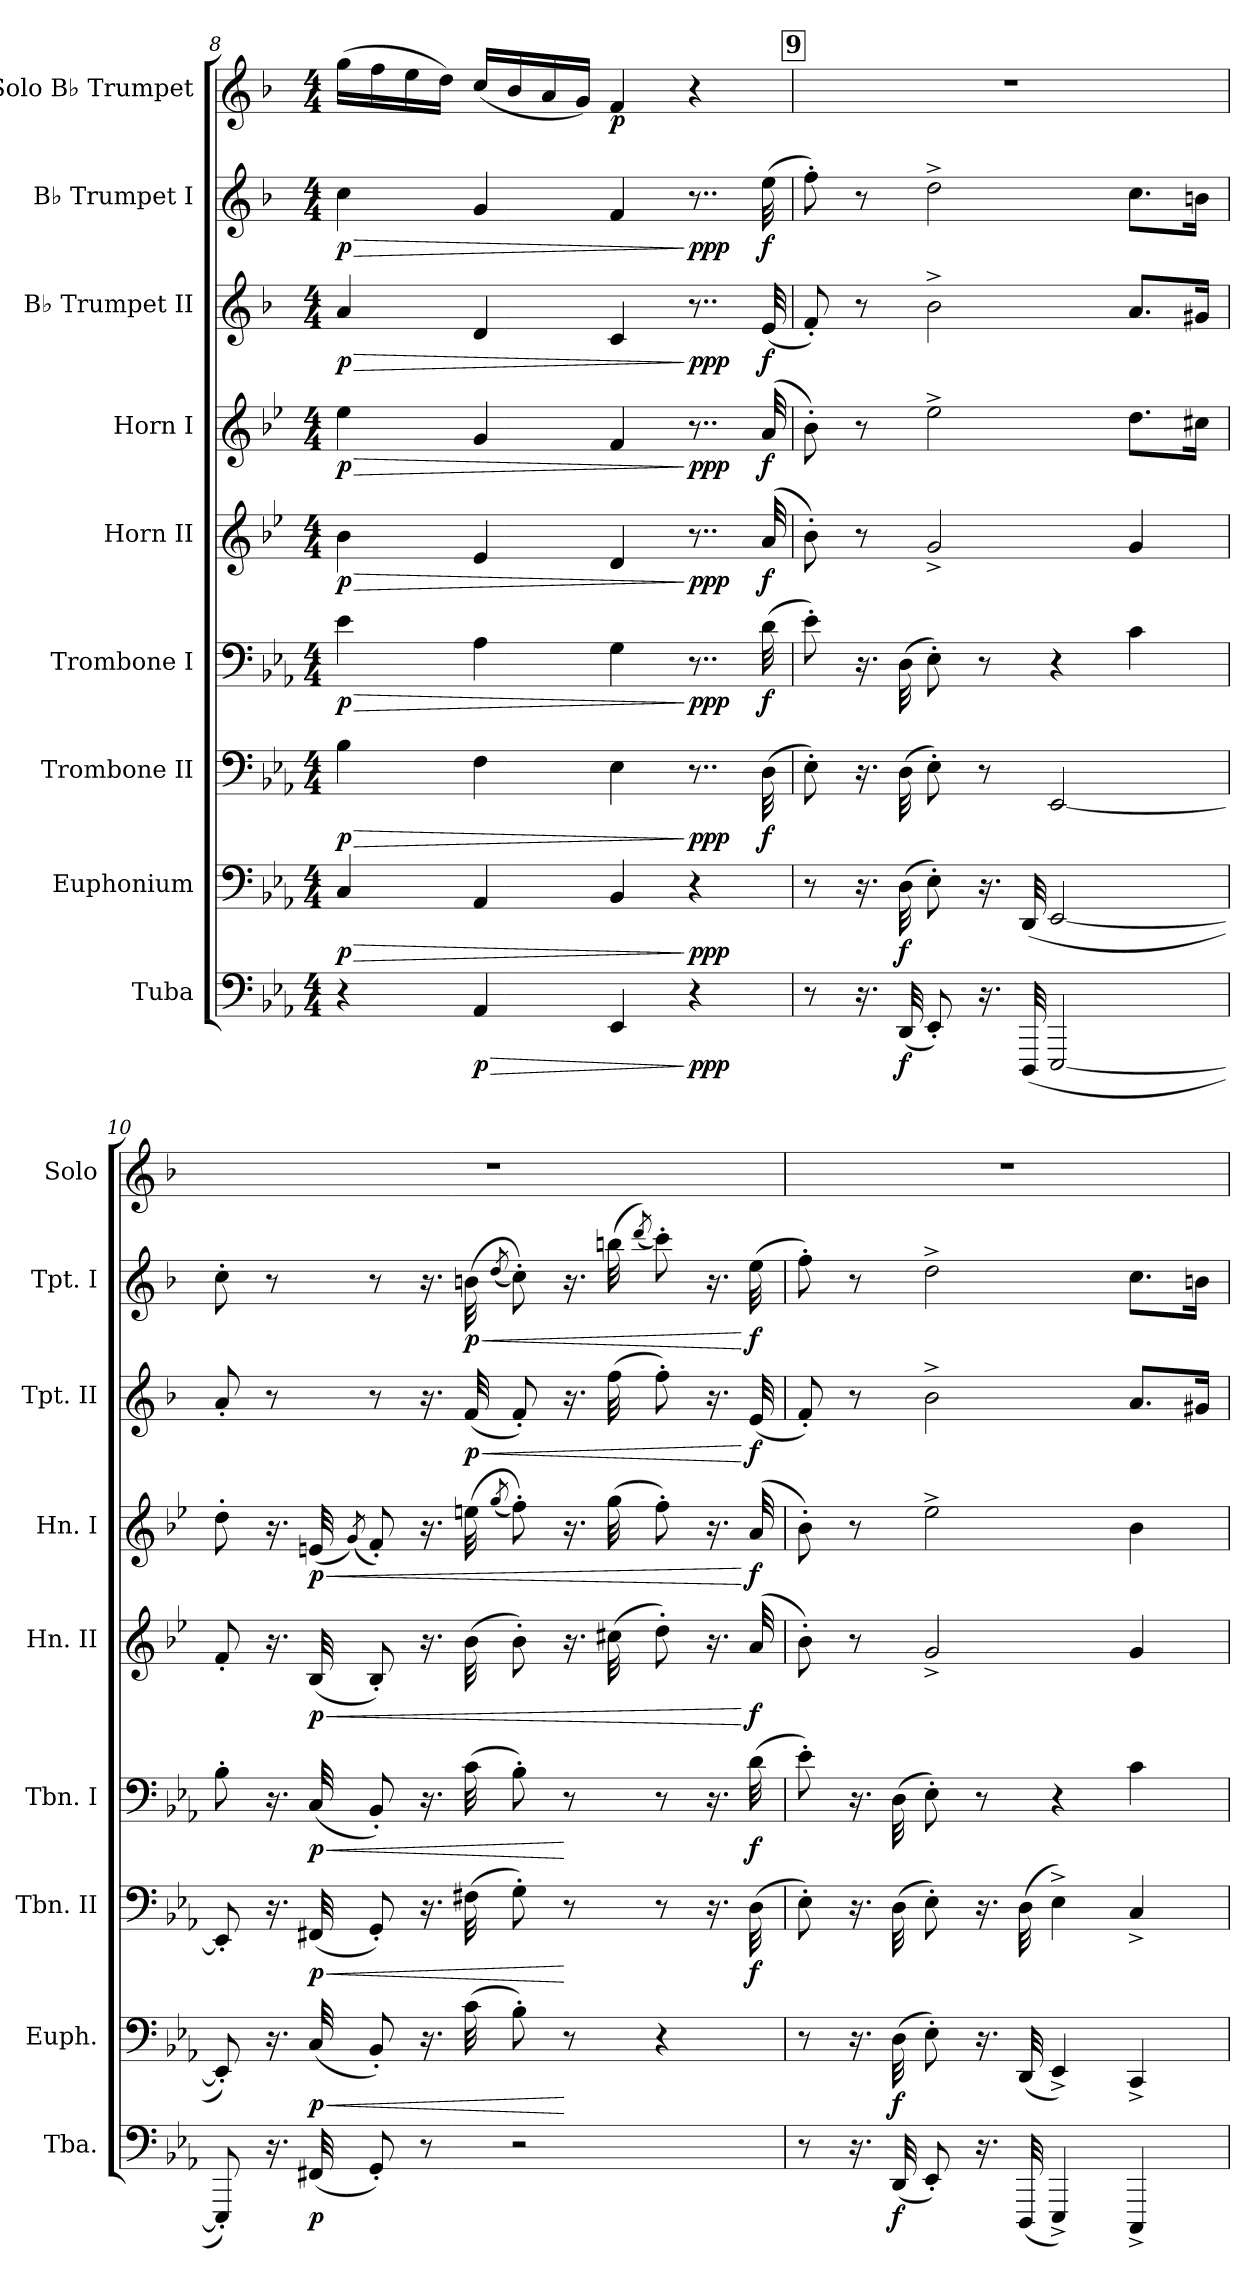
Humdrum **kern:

**kern	**dynam	**kern	**dynam	**kern	**dynam	**kern	**dynam	**kern	**dynam	**kern	**dynam	**kern	**dynam	**kern	**dynam	**kern	**dynam
*part9	*part9	*part8	*part8	*part7	*part7	*part6	*part6	*part5	*part5	*part4	*part4	*part3	*part3	*part2	*part2	*part1	*part1
*staff9	*staff9	*staff8	*staff8	*staff7	*staff7	*staff6	*staff6	*staff5	*staff5	*staff4	*staff4	*staff3	*staff3	*staff2	*staff2	*staff1	*staff1
*I"Tuba	*	*I"Euphonium	*	*I"Trombone II	*	*I"Trombone I	*	*I"Horn II	*	*I"Horn I	*	*I"B♭ Trumpet II	*	*I"B♭ Trumpet I	*	*I"Solo B♭ Trumpet	*
*I'Tba.	*	*I'Euph.	*	*I'Tbn. II	*	*I'Tbn. I	*	*I'Hn. II	*	*I'Hn. I	*	*I'Tpt. II	*	*I'Tpt. I	*	*I'Solo	*
*clefF4	*	*clefF4	*	*clefF4	*	*clefF4	*	*clefG2	*	*clefG2	*	*clefG2	*	*clefG2	*	*clefG2	*
*	*	*	*	*	*	*	*	*ITrd4c7	*	*ITrd4c7	*	*ITrd1c2	*	*ITrd1c2	*	*ITrd1c2	*
*k[b-e-a-]	*	*k[b-e-a-]	*	*k[b-e-a-]	*	*k[b-e-a-]	*	*k[b-e-a-]	*	*k[b-e-a-]	*	*k[b-e-a-]	*	*k[b-e-a-]	*	*k[b-e-a-]	*
*M4/4	*	*M4/4	*	*M4/4	*	*M4/4	*	*M4/4	*	*M4/4	*	*M4/4	*	*M4/4	*	*M4/4	*
*MM70	*	*MM70	*	*MM70	*	*MM70	*	*MM70	*	*MM70	*	*MM70	*	*MM70	*	*MM70	*
=8	=8	=8	=8	=8	=8	=8	=8	=8	=8	=8	=8	=8	=8	=8	=8	=8	=8
!	!	!	!LO:HP:b	!	!LO:HP:b	!	!LO:HP:b	!	!LO:HP:b	!	!LO:HP:b	!	!LO:HP:b	!	!LO:HP:b	!	!
!	!	!	!LO:DY:n=1:b	!	!LO:DY:n=1:b	!	!LO:DY:n=1:b	!	!LO:DY:n=1:b	!	!LO:DY:n=1:b	!	!LO:DY:n=1:b	!	!LO:DY:n=1:b	!	!
4r	.	4C/	> p	4B-\	> p	4e-\	> p	4e-\	> p	4a-\	> p	4g/	> p	4b-\	> p	(>16ff\LL	.
.	.	.	.	.	.	.	.	.	.	.	.	.	.	.	.	16ee-\	.
.	.	.	.	.	.	.	.	.	.	.	.	.	.	.	.	16dd\	.
.	.	.	.	.	.	.	.	.	.	.	.	.	.	.	.	16cc\JJ)	.
*	*	*	*	*	*	*	*	*	*	*	*	*	*	*	*	*MM60	*
!	!LO:HP:b	!	!	!	!	!	!	!	!	!	!	!	!	!	!	!	!
!	!LO:DY:n=1:b	!	!	!	!	!	!	!	!	!	!	!	!	!	!	!	!
4AA-/	> p	4AA-/	.	4F\	.	4A-\	.	4A-/	.	4c/	.	4c/	.	4f/	.	(<16b-/LL	.
.	.	.	.	.	.	.	.	.	.	.	.	.	.	.	.	16a-/	.
*	*	*	*	*	*	*	*	*	*	*	*	*	*	*	*	*MM50	*
.	.	.	.	.	.	.	.	.	.	.	.	.	.	.	.	16g/	.
*	*	*	*	*	*	*	*	*	*	*	*	*	*	*	*	*MM40	*
.	.	.	.	.	.	.	.	.	.	.	.	.	.	.	.	16f/JJ)	.
*	*	*	*	*	*	*	*	*	*	*	*	*	*	*	*	*MM30	*
!	!	!	!	!	!	!	!	!	!	!	!	!	!	!	!	!	!LO:DY:b
4EE-/	.	4BB-/	.	4E-\	.	4G\	.	4G/	.	4B-/	.	4B-/	.	4e-/	.	4e-/	p
*	*	*	*	*	*	*	*	*	*	*	*	*	*	*	*	*MM70	*
!	!LO:DY:n=2:b	!	!LO:DY:n=2:b	!	!LO:DY:n=2:b	!	!LO:DY:n=2:b	!	!LO:DY:n=2:b	!	!LO:DY:n=2:b	!	!LO:DY:n=2:b	!	!LO:DY:n=2:b	!	!
4r	] ppp	4r	] ppp	8..r	] ppp	8..r	] ppp	8..r	] ppp	8..r	] ppp	8..r	] ppp	8..r	] ppp	4r	.
!	!	!	!	!	!LO:DY:n=3:b	!	!LO:DY:n=3:b	!	!LO:DY:n=3:b	!	!LO:DY:n=3:b	!	!LO:DY:n=3:b	!	!LO:DY:n=3:b	!	!
.	.	.	.	(>32D\	f	(>32d\	f	(<32d/	f	(<32d/	f	(<32d/	f	(>32dd\	f	.	.
!!LO:PB:g=z
!!LO:REH:place=s1:a:B:fs=14:t=9
=9	=9	=9	=9	=9	=9	=9	=9	=9	=9	=9	=9	=9	=9	=9	=9	=9	=9
8r	.	8r	.	8E-'\)	.	8e-'\)	.	8e-'\)	.	8e-'\)	.	8e-'/)	.	8ee-'\)	.	1r	.
16.r	.	16.r	.	16.r	.	16.r	.	8r	.	8r	.	8r	.	8r	.	.	.
!	!LO:DY:b	!	!LO:DY:b	!	!	!	!	!	!	!	!	!	!	!	!	!	!
(<32DD/	f	(>32D\	f	(>32D\	.	(>32D\	.	.	.	.	.	.	.	.	.	.	.
8EE-'/)	.	8E-'\)	.	8E-'\)	.	8E-'\)	.	2c^/	.	2a-^\	.	2a-^\	.	2cc^\	.	.	.
16.r	.	16.r	.	8r	.	8r	.	.	.	.	.	.	.	.	.	.	.
(<32DDD/	.	(<32DD/	.	.	.	.	.	.	.	.	.	.	.	.	.	.	.
[2EEE-/	.	[2EE-/	.	[2EE-/	.	4r	.	.	.	.	.	.	.	.	.	.	.
.	.	.	.	.	.	4c\	.	4c/	.	8.g\L	.	8.g/L	.	8.b-\L	.	.	.
.	.	.	.	.	.	.	.	.	.	16f#X\Jk	.	16f#X/Jk	.	16an\Jk	.	.	.
=10	=10	=10	=10	=10	=10	=10	=10	=10	=10	=10	=10	=10	=10	=10	=10	=10	=10
8EEE-'/])	.	8EE-'/])	.	8EE-'/]	.	8B-'\	.	8B-'/	.	8g'\	.	8g'/	.	8b-'\	.	1r	.
16.r	.	16.r	.	16.r	.	16.r	.	16.r	.	16.r	.	8r	.	8r	.	.	.
!	!LO:DY:b	!	!LO:HP:b	!	!LO:HP:b	!	!LO:HP:b	!	!LO:HP:b	!	!LO:HP:b	!	!	!	!	!	!
!	!	!	!LO:DY:n=1:b	!	!LO:DY:n=1:b	!	!LO:DY:n=1:b	!	!LO:DY:n=1:b	!	!LO:DY:n=1:b	!	!	!	!	!	!
(<32FF#X/	p	(<32C/	< p	(<32FF#X/	< p	(<32C/	< p	(<32E-/	< p	(<32An/	< p	.	.	.	.	.	.
.	.	.	.	.	.	.	.	.	.	(<8qc/)	.	.	.	.	.	.	.
8GG'/)	.	8BB-'/)	.	8GG'/)	.	8BB-'/)	.	8E-'/)	.	8B-'/)	.	8r	.	8r	.	.	.
8r	.	16.r	.	16.r	.	16.r	.	16.r	.	16.r	.	16.r	.	16.r	.	.	.
!	!	!	!	!	!	!	!	!	!	!	!	!	!LO:HP:b	!	!LO:HP:b	!	!
!	!	!	!	!	!	!	!	!	!	!	!	!	!LO:DY:n=1:b	!	!LO:DY:n=1:b	!	!
.	.	(>32c\	.	(>32F#X\	.	(>32c\	.	(>32e-\	.	(>32an\	.	(<32e-/	< p	(>32an\	< p	.	.
.	.	.	.	.	.	.	.	.	.	(<8qcc/	.	.	.	(<8qcc/	.	.	.
2r	.	8B-'\)	.	8G'\)	.	8B-'\)	.	8e-'\)	.	8b-'\))	.	8e-'/)	.	8b-'\))	.	.	.
.	.	8r	[	8r	[	8r	[	16.r	.	16.r	.	16.r	.	16.r	.	.	.
.	.	.	.	.	.	.	.	(>32f#X\	.	(>32cc\	.	(>32ee-\	.	(>32aan\	.	.	.
.	.	.	.	.	.	.	.	.	.	.	.	.	.	(<8qccc/)	.	.	.
.	.	4r	.	8r	.	8r	.	8g'\)	.	8b-'\)	.	8ee-'\)	.	8bb-'\)	.	.	.
.	.	.	.	16.r	.	16.r	.	16.r	.	16.r	.	16.r	.	16.r	.	.	.
!	!	!	!	!	!LO:DY:n=2:b	!	!LO:DY:n=2:b	!	!LO:DY:n=2:b	!	!LO:DY:n=2:b	!	!LO:DY:n=2:b	!	!LO:DY:n=2:b	!	!
.	.	.	.	(>32D\	f	(>32d\	f	(<32d/	[ f	(<32d/	[ f	(<32d/	[ f	(>32dd\	[ f	.	.
!!LO:PB:g=z
=11	=11	=11	=11	=11	=11	=11	=11	=11	=11	=11	=11	=11	=11	=11	=11	=11	=11
8r	.	8r	.	8E-'\)	.	8e-'\)	.	8e-'\)	.	8e-'\)	.	8e-'/)	.	8ee-'\)	.	1r	.
16.r	.	16.r	.	16.r	.	16.r	.	8r	.	8r	.	8r	.	8r	.	.	.
!	!LO:DY:b	!	!LO:DY:b	!	!	!	!	!	!	!	!	!	!	!	!	!	!
(<32DD/	f	(>32D\	f	(>32D\	.	(>32D\	.	.	.	.	.	.	.	.	.	.	.
8EE-'/)	.	8E-'\)	.	8E-'\)	.	8E-'\)	.	2c^/	.	2a-^\	.	2a-^\	.	2cc^\	.	.	.
16.r	.	16.r	.	16.r	.	8r	.	.	.	.	.	.	.	.	.	.	.
(<32DDD/	.	(<32DD/	.	(>32D\	.	.	.	.	.	.	.	.	.	.	.	.	.
4EEE-^/)	.	4EE-^/)	.	4E-^\)	.	4r	.	.	.	.	.	.	.	.	.	.	.
4CCC^/	.	4CC^/	.	4C^/	.	4c\	.	4c/	.	4e-\	.	8.g/L	.	8.b-\L	.	.	.
.	.	.	.	.	.	.	.	.	.	.	.	16f#X/Jk	.	16an\Jk	.	.	.
=	=	=	=	=	=	=	=	=	=	=	=	=	=	=	=	=	=
*-	*-	*-	*-	*-	*-	*-	*-	*-	*-	*-	*-	*-	*-	*-	*-	*-	*-
